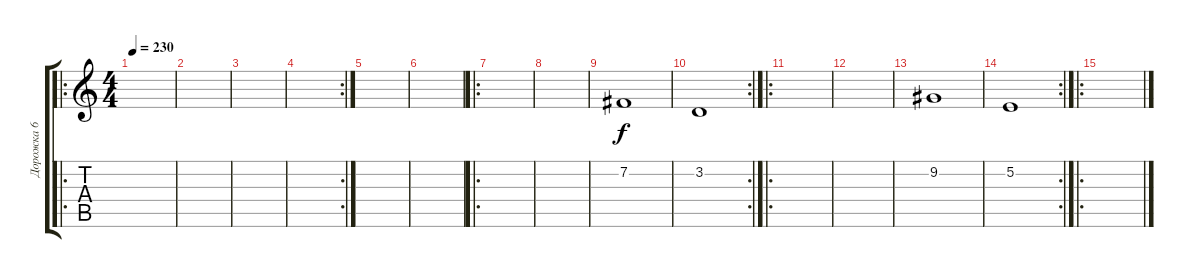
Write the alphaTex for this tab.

\track ("Дорожка 6" "Дорожка 6") {instrument lead6voice}
\staff {score tabs}
\tuning (E4 B3 G3 D3 A2 E2) {hide}
\ro
\ts (4 4)
\tempo 230
\clef g2
\ks c
|
|
|
\rc 2
|
|
|
\ro
|
|
7.2.1 |
\rc 2
3.2.1 |
\ro
|
|
9.2.1 |
\rc 2
5.2.1 |
\ro
